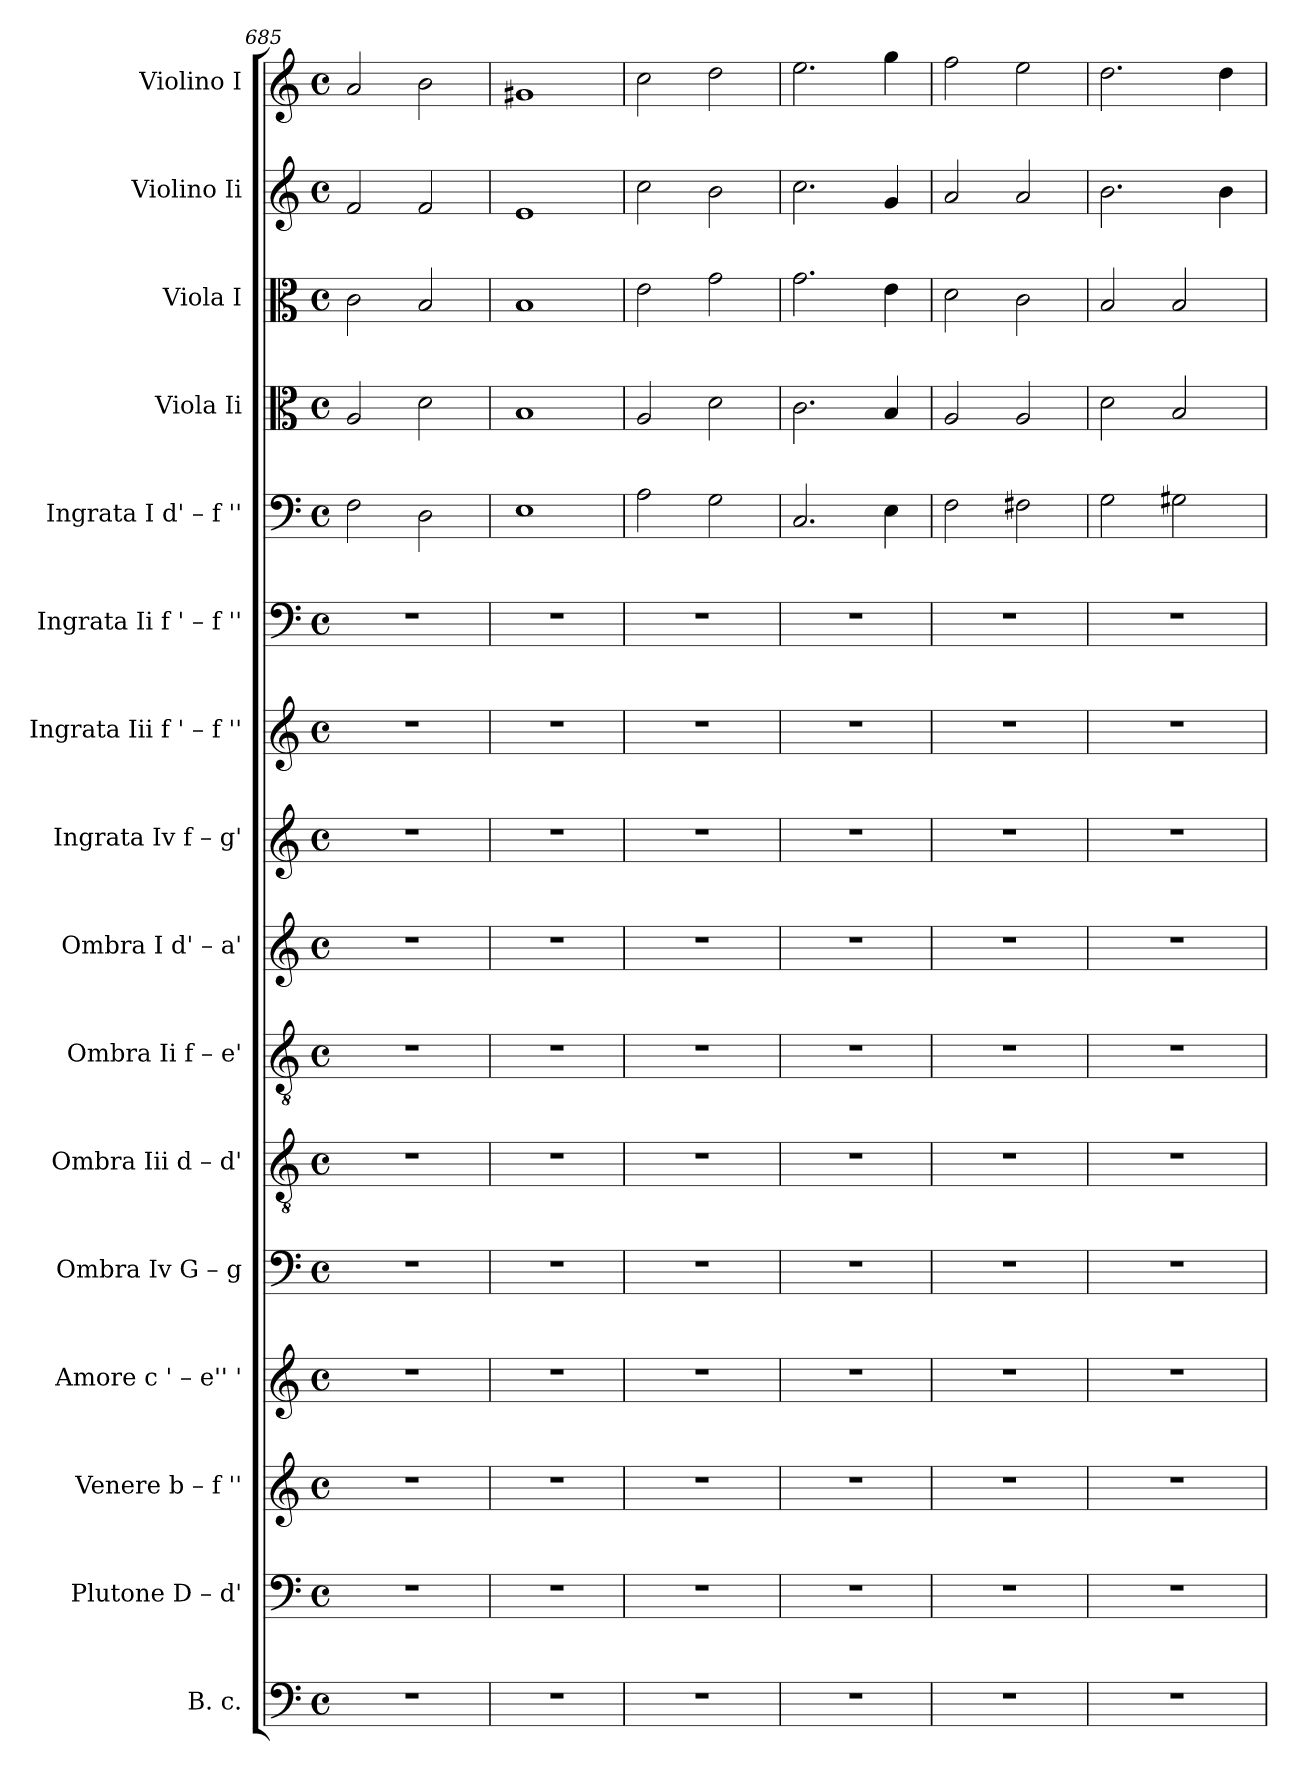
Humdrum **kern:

**kern	**kern	**kern	**kern	**kern	**kern	**kern	**kern	**kern	**kern	**kern	**kern	**kern	**kern	**kern	**kern	**text
*part16	*part15	*part14	*part13	*part12	*part11	*part10	*part9	*part8	*part7	*part6	*part5	*part4	*part3	*part2	*part1	*part1
*staff16	*staff15	*staff14	*staff13	*staff12	*staff11	*staff10	*staff9	*staff8	*staff7	*staff6	*staff5	*staff4	*staff3	*staff2	*staff1	*staff1
*I"B. c.	*I"Plutone  D – d'	*I"Venere  b – f ''	*I"Amore  c ' – e''  '	*I"Ombra Iv  G – g	*I"Ombra Iii  d – d'	*I"Ombra Ii  f – e'	*I"Ombra I  d' – a'	*I"Ingrata Iv  f – g'	*I"Ingrata Iii  f ' – f ''	*I"Ingrata Ii  f ' – f ''	*I"Ingrata I  d' – f ''	*I"Viola Ii	*I"Viola I	*I"Violino Ii	*I"Violino I	*
!!LO:LB:g=z
*clefF4	*clefF4	*clefG2	*clefG2	*clefF4	*clefGv2	*clefGv2	*clefG2	*clefG2	*clefG2	*clefF4	*clefF4	*clefC3	*clefC3	*clefG2	*clefG2	*
*k[]	*k[]	*k[]	*k[]	*k[]	*k[]	*k[]	*k[]	*k[]	*k[]	*k[]	*k[]	*k[]	*k[]	*k[]	*k[]	*
*C:	*C:	*C:	*C:	*C:	*C:	*C:	*C:	*C:	*C:	*C:	*C:	*C:	*C:	*C:	*C:	*
*M4/4	*M4/4	*M4/4	*M4/4	*M4/4	*M4/4	*M4/4	*M4/4	*M4/4	*M4/4	*M4/4	*M4/4	*M4/4	*M4/4	*M4/4	*M4/4	*
*met(c)	*met(c)	*met(c)	*met(c)	*met(c)	*met(c)	*met(c)	*met(c)	*met(c)	*met(c)	*met(c)	*met(c)	*met(c)	*met(c)	*met(c)	*met(c)	*
=685	=685	=685	=685	=685	=685	=685	=685	=685	=685	=685	=685	=685	=685	=685	=685	=685
!	!	!	!	!	!	!	!	!	!	!	!	!	!	!	!	!LO:LY:b:cj
1r	1r	1r	1r	1r	1r	1r	1r	1r	1r	1r	2F\	2A/	2c\	2f/	2a/	.
!	!	!	!	!	!	!	!	!	!	!	!	!	!	!	!	!LO:LY:b:cj
.	.	.	.	.	.	.	.	.	.	.	2D\	2d\	2B/	2f/	2b\	.
=686	=686	=686	=686	=686	=686	=686	=686	=686	=686	=686	=686	=686	=686	=686	=686	=686
!	!	!	!	!	!	!	!	!	!	!	!	!	!	!	!	!LO:LY:b:cj
1r	1r	1r	1r	1r	1r	1r	1r	1r	1r	1r	1E	1B	1B	1e	1g#X	.
=687	=687	=687	=687	=687	=687	=687	=687	=687	=687	=687	=687	=687	=687	=687	=687	=687
!	!	!	!	!	!	!	!	!	!	!	!	!	!	!	!	!LO:LY:b:cj
1r	1r	1r	1r	1r	1r	1r	1r	1r	1r	1r	2A\	2A/	2e\	2cc\	2cc\	.
!	!	!	!	!	!	!	!	!	!	!	!	!	!	!	!	!LO:LY:b:cj
.	.	.	.	.	.	.	.	.	.	.	2G\	2d\	2g\	2b\	2dd\	.
=688	=688	=688	=688	=688	=688	=688	=688	=688	=688	=688	=688	=688	=688	=688	=688	=688
!	!	!	!	!	!	!	!	!	!	!	!	!	!	!	!	!LO:LY:b:cj
1r	1r	1r	1r	1r	1r	1r	1r	1r	1r	1r	2.C/	2.c\	2.g\	2.cc\	2.ee\	.
!	!	!	!	!	!	!	!	!	!	!	!	!	!	!	!	!LO:LY:b:cj
.	.	.	.	.	.	.	.	.	.	.	4E\	4B/	4e\	4g/	4gg\	.
=689	=689	=689	=689	=689	=689	=689	=689	=689	=689	=689	=689	=689	=689	=689	=689	=689
!	!	!	!	!	!	!	!	!	!	!	!	!	!	!	!	!LO:LY:b:cj
1r	1r	1r	1r	1r	1r	1r	1r	1r	1r	1r	2F\	2A/	2d\	2a/	2ff\	.
!	!	!	!	!	!	!	!	!	!	!	!	!	!	!	!	!LO:LY:b:cj
.	.	.	.	.	.	.	.	.	.	.	2F#X\	2A/	2c\	2a/	2ee\	.
=690	=690	=690	=690	=690	=690	=690	=690	=690	=690	=690	=690	=690	=690	=690	=690	=690
!	!	!	!	!	!	!	!	!	!	!	!	!	!	!	!	!LO:LY:b:cj
1r	1r	1r	1r	1r	1r	1r	1r	1r	1r	1r	2G\	2d\	2B/	2.b\	2.dd\	.
.	.	.	.	.	.	.	.	.	.	.	2G#X\	2B/	2B/	.	.	.
!	!	!	!	!	!	!	!	!	!	!	!	!	!	!	!	!LO:LY:b:cj
.	.	.	.	.	.	.	.	.	.	.	.	.	.	4b\	4dd\	.
=	=	=	=	=	=	=	=	=	=	=	=	=	=	=	=	=
*-	*-	*-	*-	*-	*-	*-	*-	*-	*-	*-	*-	*-	*-	*-	*-	*-
